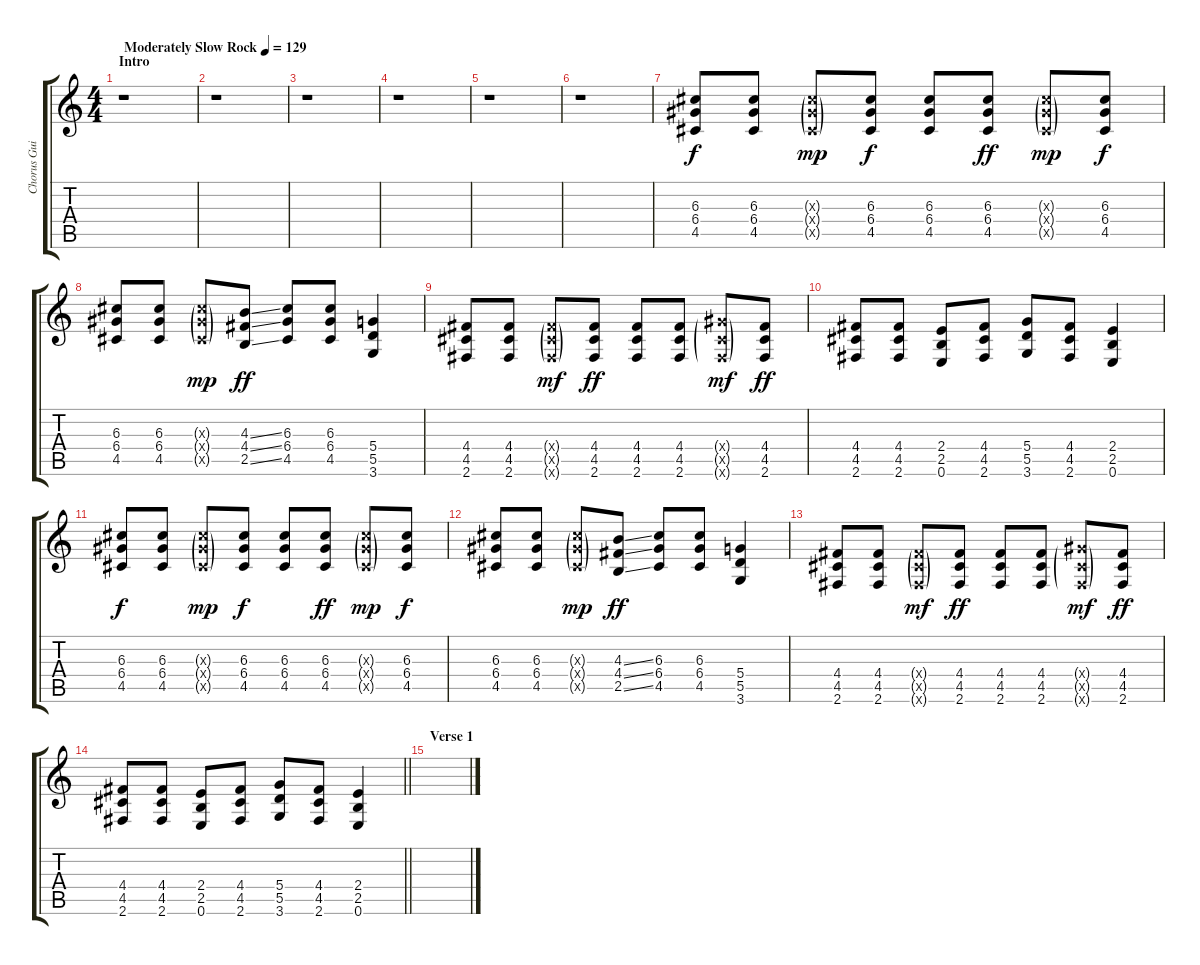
\track ("Chorus Guitar 2" "Chorus Gui") {instrument distortionguitar}
\staff {score tabs}
\tuning (E4 B3 G3 D3 A2 E2) {hide}
\ts (4 4)
\section ("" "Intro")
\tempo (129 "Moderately Slow Rock")
\clef g2
\ks c
r.1{dy f instrument distortionguitar} |
r.1 |
r.1 |
r.1 |
r.1 |
r.1 |
(6.3 6.4 4.5).8 (6.3 6.4 4.5).8 (6.3{g x} 6.4{g x} 4.5{g x}).8{dy mp} (6.3 6.4 4.5).8{dy f} (6.3 6.4 4.5).8 (6.3 6.4 4.5).8{dy ff} (6.3{g x} 6.4{g x} 4.5{g x}).8{dy mp} (6.3 6.4 4.5).8{dy f} |
(6.3 6.4 4.5).8 (6.3 6.4 4.5).8 (6.3{g x} 6.4{g x} 4.5{g x}).8{dy mp} (4.3{ss} 4.4{ss} 2.5{ss}).8{dy ff} (6.3 6.4 4.5).8 (6.3 6.4 4.5).8 (5.4 5.5 3.6).4 |
(4.4 4.5 2.6).8 (4.4 4.5 2.6).8 (4.4{g x} 4.5{g x} 2.6{g x}).8{dy mf} (4.4 4.5 2.6).8{dy ff} (4.4 4.5 2.6).8 (4.4 4.5 2.6).8 (6.4{g x} 4.5{g x} 2.6{g x}).8{dy mf} (4.4 4.5 2.6).8{dy ff} |
(4.4 4.5 2.6).8 (4.4 4.5 2.6).8 (2.4 2.5 0.6).8 (4.4 4.5 2.6).8 (5.4 5.5 3.6).8 (4.4 4.5 2.6).8 (2.4 2.5 0.6).4 |
(6.3 6.4 4.5).8{dy f} (6.3 6.4 4.5).8 (6.3{g x} 6.4{g x} 4.5{g x}).8{dy mp} (6.3 6.4 4.5).8{dy f} (6.3 6.4 4.5).8 (6.3 6.4 4.5).8{dy ff} (6.3{g x} 6.4{g x} 4.5{g x}).8{dy mp} (6.3 6.4 4.5).8{dy f} |
(6.3 6.4 4.5).8 (6.3 6.4 4.5).8 (6.3{g x} 6.4{g x} 4.5{g x}).8{dy mp} (4.3{ss} 4.4{ss} 2.5{ss}).8{dy ff} (6.3 6.4 4.5).8 (6.3 6.4 4.5).8 (5.4 5.5 3.6).4 |
(4.4 4.5 2.6).8 (4.4 4.5 2.6).8 (4.4{g x} 4.5{g x} 2.6{g x}).8{dy mf} (4.4 4.5 2.6).8{dy ff} (4.4 4.5 2.6).8 (4.4 4.5 2.6).8 (6.4{g x} 4.5{g x} 2.6{g x}).8{dy mf} (4.4 4.5 2.6).8{dy ff} |
\barLineRight lightlight
(4.4 4.5 2.6).8 (4.4 4.5 2.6).8 (2.4 2.5 0.6).8 (4.4 4.5 2.6).8 (5.4 5.5 3.6).8 (4.4 4.5 2.6).8 (2.4 2.5 0.6).4 |
\section ("" "Verse 1")
